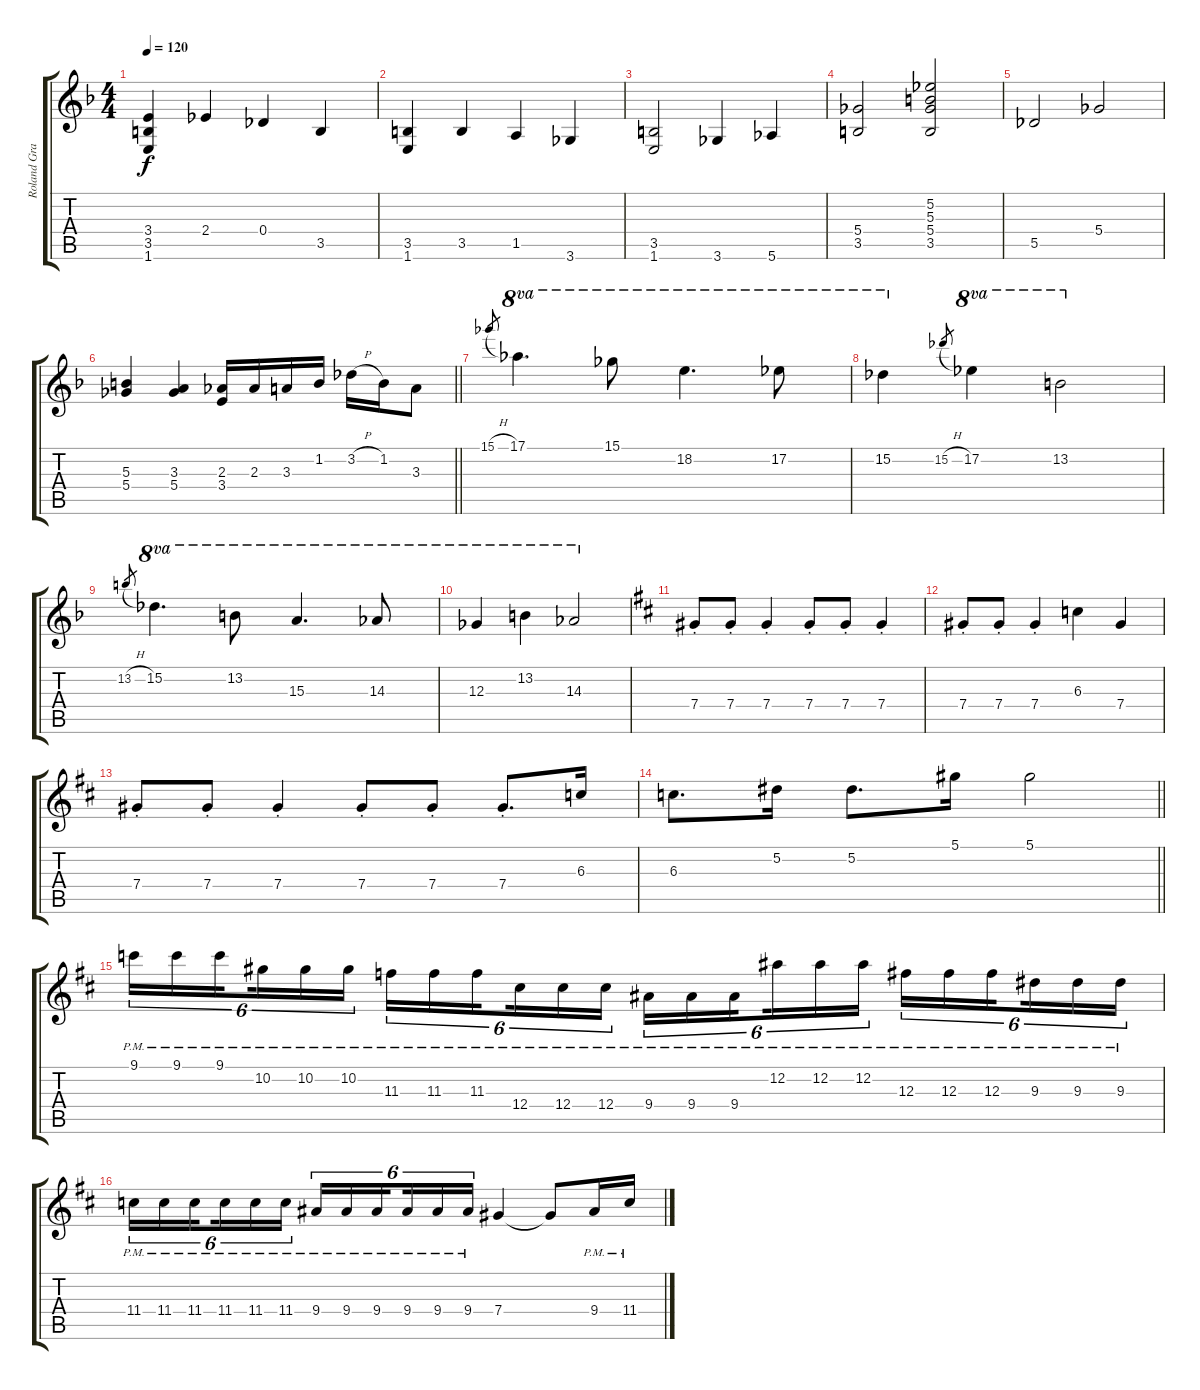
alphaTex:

\track ("Roland Grapow" "Roland Gra") {instrument distortionguitar}
\staff {score tabs}
\tuning (Eb4 Bb3 Gb3 Db3 Ab2 Eb2) {hide}
\ts (4 4)
\tempo 120
\clef g2
\ks dminor
(3.4 3.5 1.6).4{dy f} 2.4.4 0.4.4 3.5.4 |
(3.5 1.6).4 3.5.4 1.5.4 3.6.4 |
(3.5 1.6).2 3.6.4 5.6.4 |
(5.4 3.5).2 (5.2 5.3 5.4 3.5).2 |
5.5.2 5.4.2 |
\barLineRight lightlight
(5.3 5.4).4 (3.3 5.4).4 (2.3 3.4).16 2.3.16 3.3.16 1.2.16 3.2{h}.16 1.2.16 3.3.8 |
15.1{h}.8{gr} 17.1.4{d ot 8va} 15.1.8{ot 8va} 18.2.4{d ot 8va} 17.2.8{ot 8va} |
15.2.4{ot 8va} 15.2{h}.8{gr} 17.2.4{ot 8va} 13.2.2{ot 8va} |
13.2{h}.8{gr} 15.2.4{d ot 8va} 13.2.8{ot 8va} 15.3.4{d ot 8va} 14.3.8{ot 8va} |
12.3.4{ot 8va} 13.2.4{ot 8va} 14.3.2{ot 8va} |
\ks d
7.4{st}.8 7.4{st}.8 7.4{st}.4 7.4{st}.8 7.4{st}.8 7.4{st}.4 |
7.4{st}.8 7.4{st}.8 7.4{st}.4 6.3.4 7.4.4 |
7.4{st}.8 7.4{st}.8 7.4{st}.4 7.4{st}.8 7.4{st}.8 7.4{st}.8{d} 6.3.16 |
\barLineRight lightlight
6.3.8{d} 5.2.16 5.2.8{d} 5.1.16 5.1.2 |
9.1{pm}.16{tu (6 4)} 9.1{pm}.16{tu (6 4)} 9.1{pm}.16{tu (6 4) beam splitsecondary} 10.2{pm}.16{tu (6 4)} 10.2{pm}.16{tu (6 4)} 10.2{pm}.16{tu (6 4)} 11.3{pm}.16{tu (6 4)} 11.3{pm}.16{tu (6 4)} 11.3{pm}.16{tu (6 4) beam splitsecondary} 12.4{pm}.16{tu (6 4)} 12.4{pm}.16{tu (6 4)} 12.4{pm}.16{tu (6 4)} 9.4{pm}.16{tu (6 4)} 9.4{pm}.16{tu (6 4)} 9.4{pm}.16{tu (6 4) beam splitsecondary} 12.2{pm}.16{tu (6 4)} 12.2{pm}.16{tu (6 4)} 12.2{pm}.16{tu (6 4)} 12.3{pm}.16{tu (6 4)} 12.3{pm}.16{tu (6 4)} 12.3{pm}.16{tu (6 4) beam splitsecondary} 9.3{pm}.16{tu (6 4)} 9.3{pm}.16{tu (6 4)} 9.3{pm}.16{tu (6 4)} |
11.4{pm}.16{tu (6 4)} 11.4{pm}.16{tu (6 4)} 11.4{pm}.16{tu (6 4) beam splitsecondary} 11.4{pm}.16{tu (6 4)} 11.4{pm}.16{tu (6 4)} 11.4{pm}.16{tu (6 4)} 9.4{pm}.16{tu (6 4)} 9.4{pm}.16{tu (6 4)} 9.4{pm}.16{tu (6 4) beam splitsecondary} 9.4{pm}.16{tu (6 4)} 9.4{pm}.16{tu (6 4)} 9.4{pm}.16{tu (6 4)} 7.4.4 7.4{t}.8 9.4{pm}.16 11.4{pm}.16
